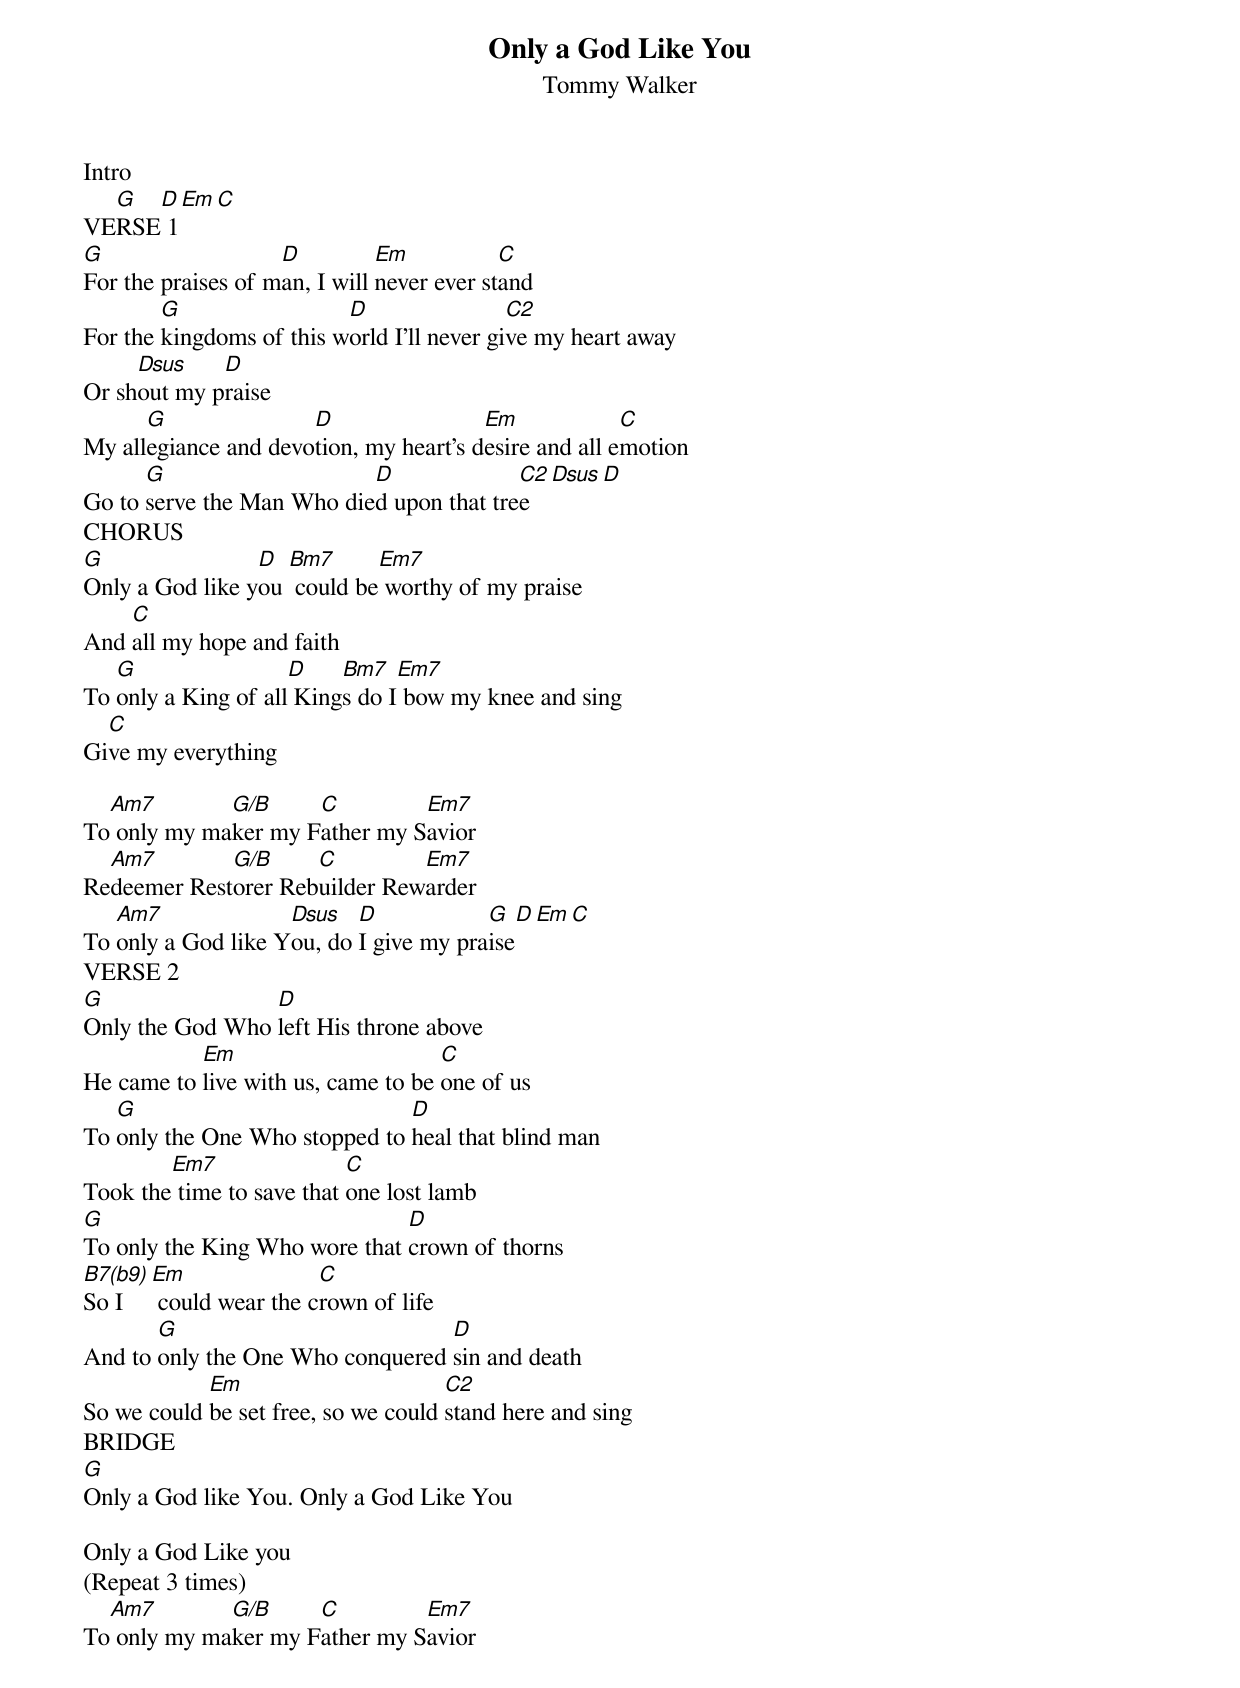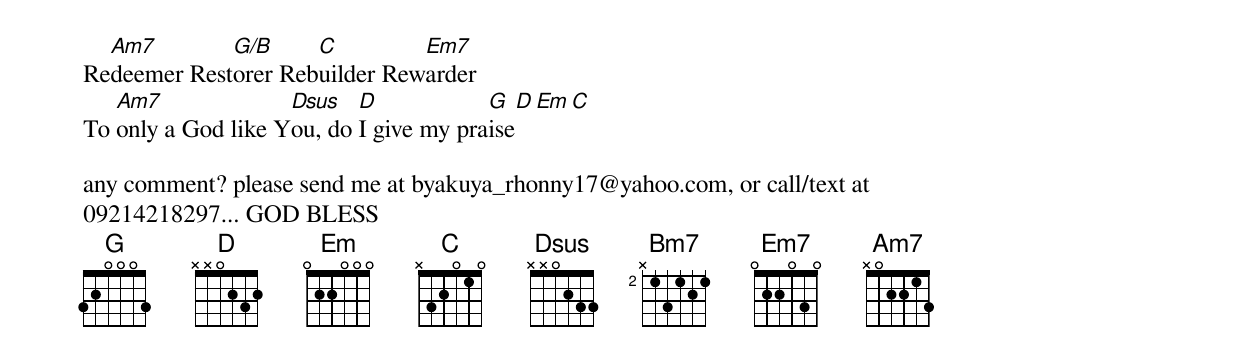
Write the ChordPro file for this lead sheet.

{t:Only a God Like You}
{st:Tommy Walker}

Intro
VE[G]RSE[D] 1[Em][C]
[G]For the praises of m[D]an, I will [Em]never ever st[C]and
For the [G]kingdoms of this w[D]orld I'll never gi[C2]ve my heart away
Or sh[Dsus]out my p[D]raise
My all[G]egiance and devo[D]tion, my heart's d[Em]esire and all e[C]motion
Go to [G]serve the Man Who die[D]d upon that tre[C2]e[Dsus][D]
CHORUS
[G]Only a God like y[D]ou [Bm7] could be[Em7] worthy of my praise
And [C]all my hope and faith
To [G]only a King of all[D] King[Bm7]s do I[Em7] bow my knee and sing
Gi[C]ve my everything

To[Am7] only my ma[G/B]ker my F[C]ather my S[Em7]avior
Re[Am7]deemer Rest[G/B]orer Reb[C]uilder Rew[Em7]arder
To [Am7]only a God like Y[Dsus]ou, do [D]I give my pra[G]ise[D][Em][C]
VERSE 2
[G]Only the God Who [D]left His throne above
He came to [Em]live with us, came to be [C]one of us
To [G]only the One Who stopped to [D]heal that blind man
Took the[Em7] time to save that [C]one lost lamb
[G]To only the King Who wore that [D]crown of thorns
[B7(b9)]So I [Em] could wear the c[C]rown of life
And to [G]only the One Who conquered [D]sin and death
So we could [Em]be set free, so we could [C2]stand here and sing
BRIDGE
[G]Only a God like You. Only a God Like You

Only a God Like you
(Repeat 3 times)
To[Am7] only my ma[G/B]ker my F[C]ather my S[Em7]avior
Re[Am7]deemer Rest[G/B]orer Reb[C]uilder Rew[Em7]arder
To [Am7]only a God like Y[Dsus]ou, do [D]I give my pra[G]ise[D][Em][C]

any comment? please send me at byakuya_rhonny17@yahoo.com, or call/text at
09214218297... GOD BLESS
